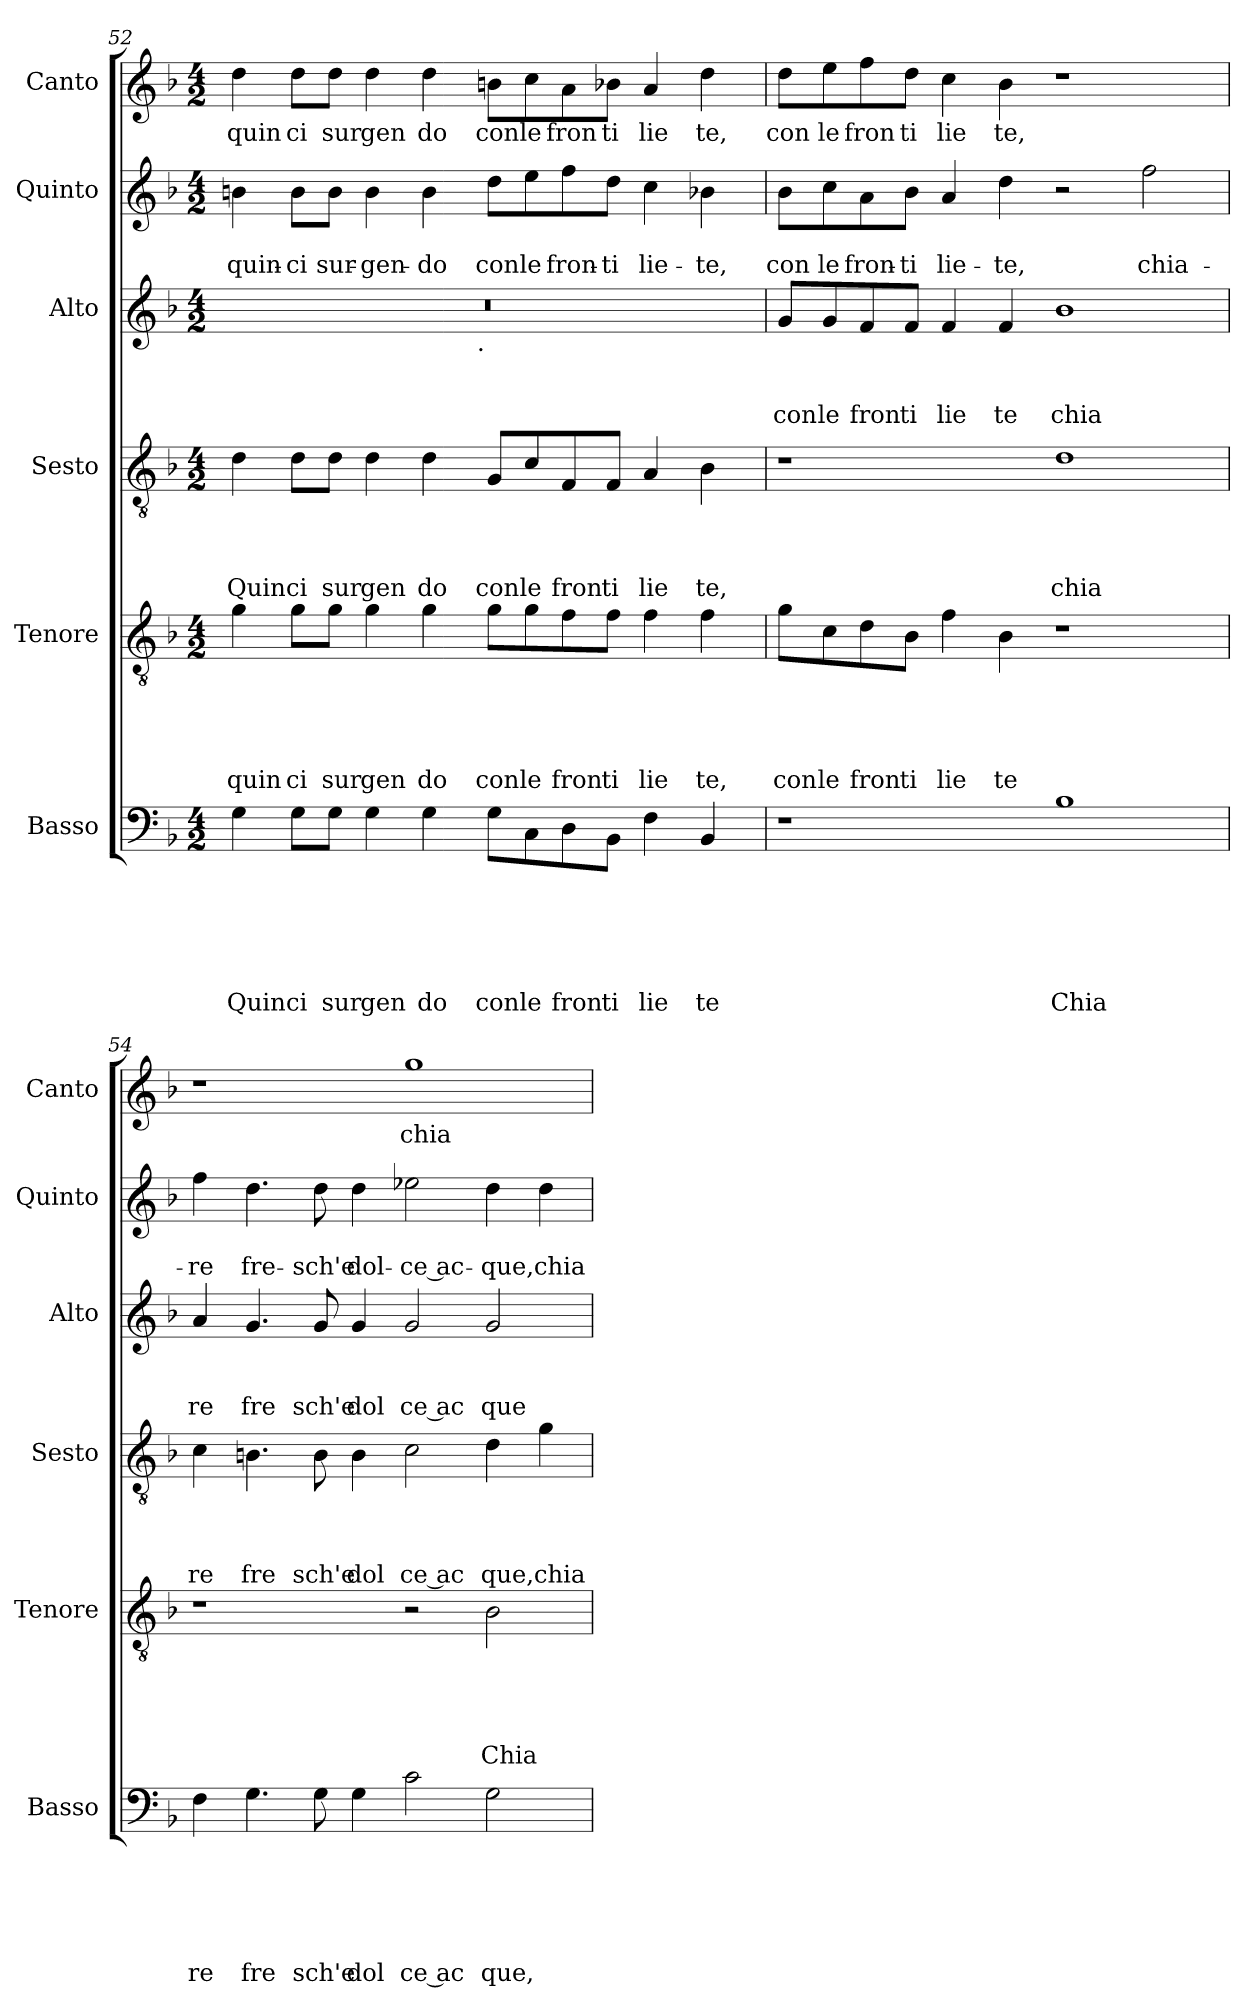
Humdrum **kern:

**kern	**text	**text	**text	**text	**text	**text	**kern	**text	**text	**text	**text	**text	**kern	**text	**text	**text	**text	**kern	**text	**text	**text	**kern	**text	**text	**kern	**text
*part6	*part6	*part6	*part6	*part6	*part6	*part6	*part5	*part5	*part5	*part5	*part5	*part5	*part4	*part4	*part4	*part4	*part4	*part3	*part3	*part3	*part3	*part2	*part2	*part2	*part1	*part1
*staff6	*staff6	*staff6	*staff6	*staff6	*staff6	*staff6	*staff5	*staff5	*staff5	*staff5	*staff5	*staff5	*staff4	*staff4	*staff4	*staff4	*staff4	*staff3	*staff3	*staff3	*staff3	*staff2	*staff2	*staff2	*staff1	*staff1
*I"Basso	*	*	*	*	*	*	*I"Tenore	*	*	*	*	*	*I"Sesto	*	*	*	*	*I"Alto	*	*	*	*I"Quinto	*	*	*I"Canto	*
*I'Basso	*	*	*	*	*	*	*I'Tenore	*	*	*	*	*	*I'Sesto	*	*	*	*	*I'Alto	*	*	*	*I'Quinto	*	*	*I'Canto	*
!!LO:LB:g=z
*clefF4	*	*	*	*	*	*	*clefGv2	*	*	*	*	*	*clefGv2	*	*	*	*	*clefG2	*	*	*	*clefG2	*	*	*clefG2	*
*k[b-]	*	*	*	*	*	*	*k[b-]	*	*	*	*	*	*k[b-]	*	*	*	*	*k[b-]	*	*	*	*k[b-]	*	*	*k[b-]	*
*F:	*	*	*	*	*	*	*F:	*	*	*	*	*	*F:	*	*	*	*	*F:	*	*	*	*F:	*	*	*F:	*
*M4/2	*	*	*	*	*	*	*M4/2	*	*	*	*	*	*M4/2	*	*	*	*	*M4/2	*	*	*	*M4/2	*	*	*M4/2	*
=52	=52	=52	=52	=52	=52	=52	=52	=52	=52	=52	=52	=52	=52	=52	=52	=52	=52	=52	=52	=52	=52	=52	=52	=52	=52	=52
!	!	!	!	!	!	!LO:LY:b	!	!	!	!	!	!LO:LY:b	!	!	!	!	!LO:LY:b	!	!	!	!	!	!	!LO:LY:b	!	!LO:LY:b
*	*	*	*	*	*	*	*	*	*	*	*	*	*	*	*	*	*	*^	*	*	*	*	*	*	*	*
4G\	.	.	.	.	.	Quin	4g\	.	.	.	.	quin	4d\	.	.	.	Quin	0r	2ryy	.	.	.	4bn\	.	quin-	4dd\	quin
!	!	!	!	!	!	!LO:LY:b	!	!	!	!	!	!LO:LY:b	!	!	!	!	!LO:LY:b	!	!	!	!	!	!	!	!LO:LY:b	!	!LO:LY:b
8G\L	.	.	.	.	.	ci	8g\L	.	.	.	.	ci	8d\L	.	.	.	ci	.	.	.	.	.	8b\L	.	-ci	8dd\L	ci
!	!	!	!	!	!	!LO:LY:b	!	!	!	!	!	!LO:LY:b	!	!	!	!	!LO:LY:b	!	!	!	!	!	!	!	!LO:LY:b	!	!LO:LY:b
8G\J	.	.	.	.	.	sur	8g\J	.	.	.	.	sur	8d\J	.	.	.	sur	.	.	.	.	.	8b\J	.	sur-	8dd\J	sur
!	!	!	!	!	!	!LO:LY:b	!	!	!	!	!	!LO:LY:b	!	!	!	!	!LO:LY:b	!	!	!	!	!	!	!	!LO:LY:b	!	!LO:LY:b
4G\	.	.	.	.	.	gen	4g\	.	.	.	.	gen	4d\	.	.	.	gen	.	4ryy	.	.	.	4b\	.	-gen-	4dd\	gen
!	!	!	!	!	!	!LO:LY:b	!	!	!	!	!	!LO:LY:b	!	!	!	!	!LO:LY:b	!	!	!	!	!	!	!	!LO:LY:b	!	!LO:LY:b
4G\	.	.	.	.	.	do	4g\	.	.	.	.	do	4d\	.	.	.	do	.	8...ryy	.	.	.	4b\	.	-do	4dd\	do
!	!	!	!	!	!	!	!	!	!	!	!	!	!	!	!	!	!	!	!LO:TX:b:t=.	!	!	!	!	!	!	!	!
.	.	.	.	.	.	.	.	.	.	.	.	.	.	.	.	.	.	.	1ryy	.	.	.	.	.	.	.	.
!	!	!	!	!	!	!LO:LY:b	!	!	!	!	!	!LO:LY:b	!	!	!	!	!LO:LY:b	!	!	!	!	!	!	!	!LO:LY:b	!	!LO:LY:b
8G\L	.	.	.	.	.	con	8g\L	.	.	.	.	con	8G/L	.	.	.	con	.	.	.	.	.	8dd\L	.	con	8bn\L	con
!	!	!	!	!	!	!LO:LY:b	!	!	!	!	!	!LO:LY:b	!	!	!	!	!LO:LY:b	!	!	!	!	!	!	!	!LO:LY:b	!	!LO:LY:b
8C\	.	.	.	.	.	le	8g\	.	.	.	.	le	8c/	.	.	.	le	.	.	.	.	.	8ee\	.	le	8cc\	le
!	!	!	!	!	!	!LO:LY:b	!	!	!	!	!	!LO:LY:b	!	!	!	!	!LO:LY:b	!	!	!	!	!	!	!	!LO:LY:b	!	!LO:LY:b
8D\	.	.	.	.	.	fron	8f\	.	.	.	.	fron	8F/	.	.	.	fron	.	.	.	.	.	8ff\	.	fron-	8a\	fron
!	!	!	!	!	!	!LO:LY:b	!	!	!	!	!	!LO:LY:b	!	!	!	!	!LO:LY:b	!	!	!	!	!	!	!	!LO:LY:b	!	!LO:LY:b
8BB-\J	.	.	.	.	.	ti	8f\J	.	.	.	.	ti	8F/J	.	.	.	ti	.	.	.	.	.	8dd\J	.	-ti	8b-X\J	ti
!	!	!	!	!	!	!LO:LY:b	!	!	!	!	!	!LO:LY:b	!	!	!	!	!LO:LY:b	!	!	!	!	!	!	!	!LO:LY:b	!	!LO:LY:b
4F\	.	.	.	.	.	lie	4f\	.	.	.	.	lie	4A/	.	.	.	lie	.	.	.	.	.	4cc\	.	lie-	4a/	lie
!	!	!	!	!	!	!LO:LY:b	!	!	!	!	!	!LO:LY:b	!	!	!	!	!LO:LY:b	!	!	!	!	!	!	!	!LO:LY:b	!	!LO:LY:b
4BB-/	.	.	.	.	.	te	4f\	.	.	.	.	te,	4B-\	.	.	.	te,	.	.	.	.	.	4b-X\	.	-te,	4dd\	te,
.	.	.	.	.	.	.	.	.	.	.	.	.	.	.	.	.	.	.	64ryy	.	.	.	.	.	.	.	.
=53	=53	=53	=53	=53	=53	=53	=53	=53	=53	=53	=53	=53	=53	=53	=53	=53	=53	=53	=53	=53	=53	=53	=53	=53	=53	=53	=53
!	!	!	!	!	!	!	!	!	!	!	!	!LO:LY:b	!	!	!	!	!	!	!	!	!	!LO:LY:b	!	!	!LO:LY:b	!	!LO:LY:b
*	*	*	*	*	*	*	*	*	*	*	*	*	*	*	*	*	*	*v	*v	*	*	*	*	*	*	*	*
1r	.	.	.	.	.	.	8g\L	.	.	.	.	con	1r	.	.	.	.	8g/L	.	.	con	8b-\L	.	con	8dd\L	con
!	!	!	!	!	!	!	!	!	!	!	!	!LO:LY:b	!	!	!	!	!	!	!	!	!LO:LY:b	!	!	!LO:LY:b	!	!LO:LY:b
.	.	.	.	.	.	.	8c\	.	.	.	.	le	.	.	.	.	.	8g/	.	.	le	8cc\	.	le	8ee\	le
!	!	!	!	!	!	!	!	!	!	!	!	!LO:LY:b	!	!	!	!	!	!	!	!	!LO:LY:b	!	!	!LO:LY:b	!	!LO:LY:b
.	.	.	.	.	.	.	8d\	.	.	.	.	fron	.	.	.	.	.	8f/	.	.	fron	8a\	.	fron-	8ff\	fron
!	!	!	!	!	!	!	!	!	!	!	!	!LO:LY:b	!	!	!	!	!	!	!	!	!LO:LY:b	!	!	!LO:LY:b	!	!LO:LY:b
.	.	.	.	.	.	.	8B-\J	.	.	.	.	ti	.	.	.	.	.	8f/J	.	.	ti	8b-\J	.	-ti	8dd\J	ti
!	!	!	!	!	!	!	!	!	!	!	!	!LO:LY:b	!	!	!	!	!	!	!	!	!LO:LY:b	!	!	!LO:LY:b	!	!LO:LY:b
.	.	.	.	.	.	.	4f\	.	.	.	.	lie	.	.	.	.	.	4f/	.	.	lie	4a/	.	lie-	4cc\	lie
!	!	!	!	!	!	!	!	!	!	!	!	!LO:LY:b	!	!	!	!	!	!	!	!	!LO:LY:b	!	!	!LO:LY:b	!	!LO:LY:b
.	.	.	.	.	.	.	4B-\	.	.	.	.	te	.	.	.	.	.	4f/	.	.	te	4dd\	.	-te,	4b-\	te,
!	!	!	!	!	!	!LO:LY:b	!	!	!	!	!	!	!	!	!	!	!LO:LY:b	!	!	!	!LO:LY:b	!	!	!	!	!
1B-	.	.	.	.	.	Chia	1r	.	.	.	.	.	1d	.	.	.	chia	1b-	.	.	chia	2r	.	.	1r	.
!	!	!	!	!	!	!	!	!	!	!	!	!	!	!	!	!	!	!	!	!	!	!	!	!LO:LY:b	!	!
.	.	.	.	.	.	.	.	.	.	.	.	.	.	.	.	.	.	.	.	.	.	2ff\	.	chia-	.	.
=54	=54	=54	=54	=54	=54	=54	=54	=54	=54	=54	=54	=54	=54	=54	=54	=54	=54	=54	=54	=54	=54	=54	=54	=54	=54	=54
!	!	!	!	!	!	!LO:LY:b	!	!	!	!	!	!	!	!	!	!	!LO:LY:b	!	!	!	!LO:LY:b	!	!	!LO:LY:b	!	!
4F\	.	.	.	.	.	re	1r	.	.	.	.	.	4c\	.	.	.	re	4a/	.	.	re	4ff\	.	-re	1r	.
!	!	!	!	!	!	!LO:LY:b	!	!	!	!	!	!	!	!	!	!	!LO:LY:b	!	!	!	!LO:LY:b	!	!	!LO:LY:b	!	!
4.G\	.	.	.	.	.	fre	.	.	.	.	.	.	4.Bn\	.	.	.	fre	4.g/	.	.	fre	4.dd\	.	fre-	.	.
!	!	!	!	!	!	!LO:LY:b	!	!	!	!	!	!	!	!	!	!	!LO:LY:b	!	!	!	!LO:LY:b	!	!	!LO:LY:b	!	!
8G\	.	.	.	.	.	sch'e	.	.	.	.	.	.	8B\	.	.	.	sch'e	8g/	.	.	sch'e	8dd\	.	-sch'e	.	.
!	!	!	!	!	!	!LO:LY:b	!	!	!	!	!	!	!	!	!	!	!LO:LY:b	!	!	!	!LO:LY:b	!	!	!LO:LY:b	!	!
4G\	.	.	.	.	.	dol	.	.	.	.	.	.	4B\	.	.	.	dol	4g/	.	.	dol	4dd\	.	dol-	.	.
!	!	!	!	!	!	!LO:LY:b:rj	!	!	!	!	!	!	!	!	!	!	!LO:LY:b:rj	!	!	!	!LO:LY:b:rj	!	!	!LO:LY:b:rj	!	!LO:LY:b
2c\	.	.	.	.	.	ce ac	2r	.	.	.	.	.	2c\	.	.	.	ce ac	2g/	.	.	ce ac	2ee-X\	.	-ce ac-	1gg	chia
!	!	!	!	!	!	!LO:LY:b	!	!	!	!	!	!LO:LY:b	!	!	!	!	!LO:LY:b	!	!	!	!LO:LY:b	!	!	!LO:LY:b	!	!
2G\	.	.	.	.	.	que,	2B-\	.	.	.	.	Chia	4d\	.	.	.	que,	2g/	.	.	que	4dd\	.	-que,	.	.
!	!	!	!	!	!	!	!	!	!	!	!	!	!	!	!	!	!LO:LY:b	!	!	!	!	!	!	!LO:LY:b	!	!
.	.	.	.	.	.	.	.	.	.	.	.	.	4g\	.	.	.	chia	.	.	.	.	4dd\	.	chia-	.	.
=	=	=	=	=	=	=	=	=	=	=	=	=	=	=	=	=	=	=	=	=	=	=	=	=	=	=
*-	*-	*-	*-	*-	*-	*-	*-	*-	*-	*-	*-	*-	*-	*-	*-	*-	*-	*-	*-	*-	*-	*-	*-	*-	*-	*-
